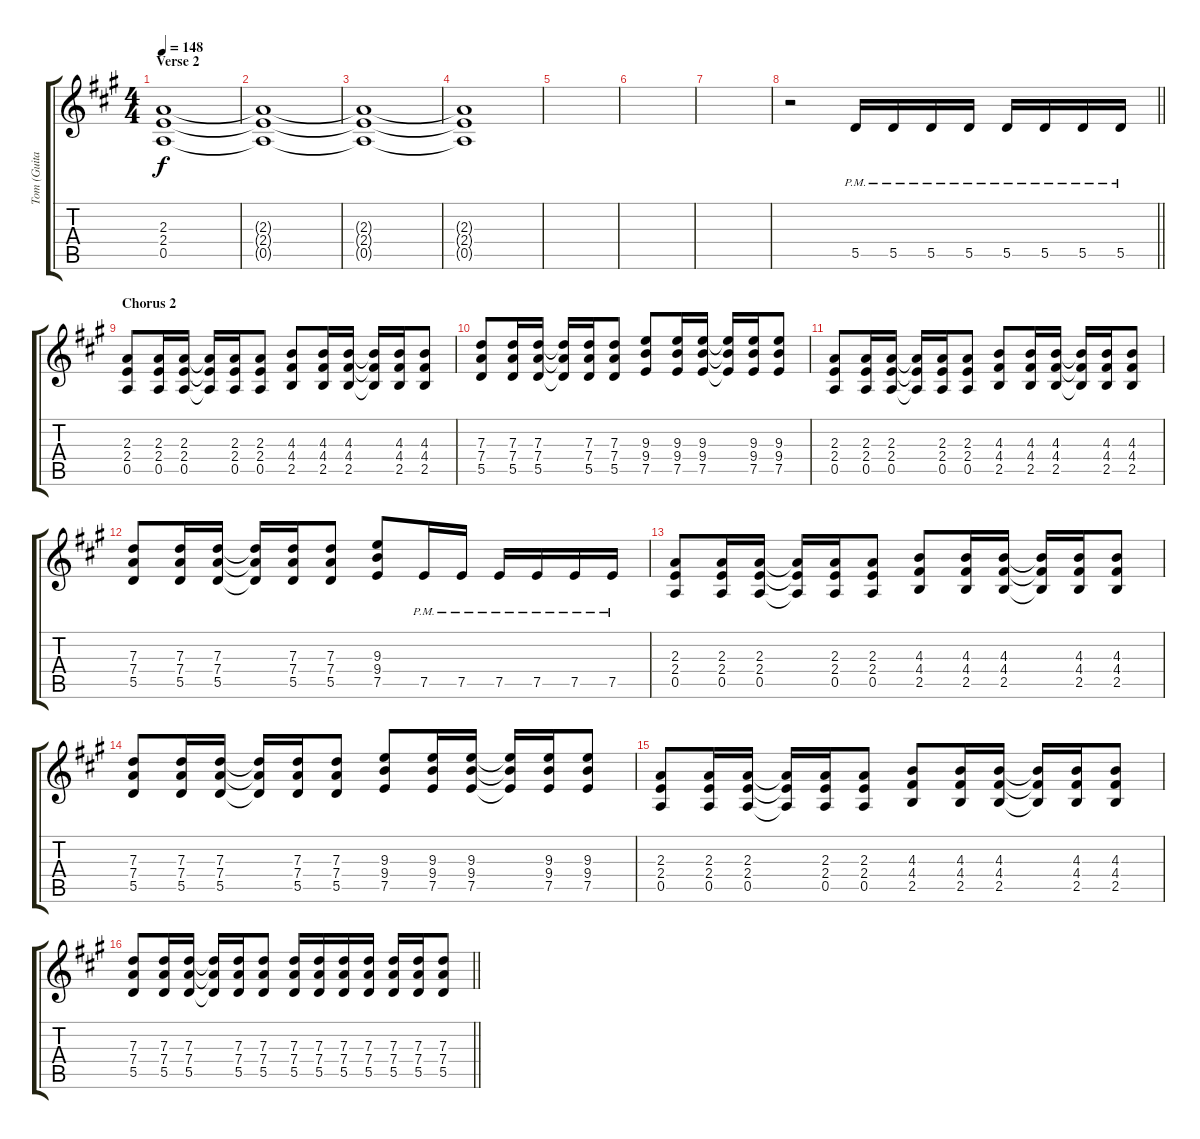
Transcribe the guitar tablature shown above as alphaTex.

\track ("Tom (Guitar)" "Tom (Guita") {instrument overdrivenguitar}
\staff {score tabs}
\tuning (E4 B3 G3 D3 A2 E2) {hide}
\ts (4 4)
\section ("" "Verse 2")
\tempo 148
\clef g2
\ks a
(2.3 2.4 0.5).1{dy f} |
(2.3{t} 2.4{t} 0.5{t}).1 |
(2.3{t} 2.4{t} 0.5{t}).1 |
(2.3{t} 2.4{t} 0.5{t}).1 |
|
|
|
\barLineRight lightlight
r.2 5.5{pm}.16 5.5{pm}.16 5.5{pm}.16 5.5{pm}.16 5.5{pm}.16 5.5{pm}.16 5.5{pm}.16 5.5{pm}.16 |
\section ("" "Chorus 2")
(2.3 2.4 0.5).8 (2.3 2.4 0.5).16 (2.3 2.4 0.5).16 (2.3{t} 2.4{t} 0.5{t}).16 (2.3 2.4 0.5).16 (2.3 2.4 0.5).8 (4.3 4.4 2.5).8 (4.3 4.4 2.5).16 (4.3 4.4 2.5).16 (4.3{t} 4.4{t} 2.5{t}).16 (4.3 4.4 2.5).16 (4.3 4.4 2.5).8 |
(7.3 7.4 5.5).8 (7.3 7.4 5.5).16 (7.3 7.4 5.5).16 (7.3{t} 7.4{t} 5.5{t}).16 (7.3 7.4 5.5).16 (7.3 7.4 5.5).8 (9.3 9.4 7.5).8 (9.3 9.4 7.5).16 (9.3 9.4 7.5).16 (9.3{t} 9.4{t} 7.5{t}).16 (9.3 9.4 7.5).16 (9.3 9.4 7.5).8 |
(2.3 2.4 0.5).8 (2.3 2.4 0.5).16 (2.3 2.4 0.5).16 (2.3{t} 2.4{t} 0.5{t}).16 (2.3 2.4 0.5).16 (2.3 2.4 0.5).8 (4.3 4.4 2.5).8 (4.3 4.4 2.5).16 (4.3 4.4 2.5).16 (4.3{t} 4.4{t} 2.5{t}).16 (4.3 4.4 2.5).16 (4.3 4.4 2.5).8 |
(7.3 7.4 5.5).8 (7.3 7.4 5.5).16 (7.3 7.4 5.5).16 (7.3{t} 7.4{t} 5.5{t}).16 (7.3 7.4 5.5).16 (7.3 7.4 5.5).8 (9.3 9.4 7.5).8 7.5{pm}.16 7.5{pm}.16 7.5{pm}.16 7.5{pm}.16 7.5{pm}.16 7.5{pm}.16 |
(2.3 2.4 0.5).8 (2.3 2.4 0.5).16 (2.3 2.4 0.5).16 (2.3{t} 2.4{t} 0.5{t}).16 (2.3 2.4 0.5).16 (2.3 2.4 0.5).8 (4.3 4.4 2.5).8 (4.3 4.4 2.5).16 (4.3 4.4 2.5).16 (4.3{t} 4.4{t} 2.5{t}).16 (4.3 4.4 2.5).16 (4.3 4.4 2.5).8 |
(7.3 7.4 5.5).8 (7.3 7.4 5.5).16 (7.3 7.4 5.5).16 (7.3{t} 7.4{t} 5.5{t}).16 (7.3 7.4 5.5).16 (7.3 7.4 5.5).8 (9.3 9.4 7.5).8 (9.3 9.4 7.5).16 (9.3 9.4 7.5).16 (9.3{t} 9.4{t} 7.5{t}).16 (9.3 9.4 7.5).16 (9.3 9.4 7.5).8 |
(2.3 2.4 0.5).8 (2.3 2.4 0.5).16 (2.3 2.4 0.5).16 (2.3{t} 2.4{t} 0.5{t}).16 (2.3 2.4 0.5).16 (2.3 2.4 0.5).8 (4.3 4.4 2.5).8 (4.3 4.4 2.5).16 (4.3 4.4 2.5).16 (4.3{t} 4.4{t} 2.5{t}).16 (4.3 4.4 2.5).16 (4.3 4.4 2.5).8 |
\barLineRight lightlight
(7.3 7.4 5.5).8 (7.3 7.4 5.5).16 (7.3 7.4 5.5).16 (7.3{t} 7.4{t} 5.5{t}).16 (7.3 7.4 5.5).16 (7.3 7.4 5.5).8 (7.3 7.4 5.5).16 (7.3 7.4 5.5).16 (7.3 7.4 5.5).16 (7.3 7.4 5.5).16 (7.3 7.4 5.5).16 (7.3 7.4 5.5).16 (7.3 7.4 5.5).8
